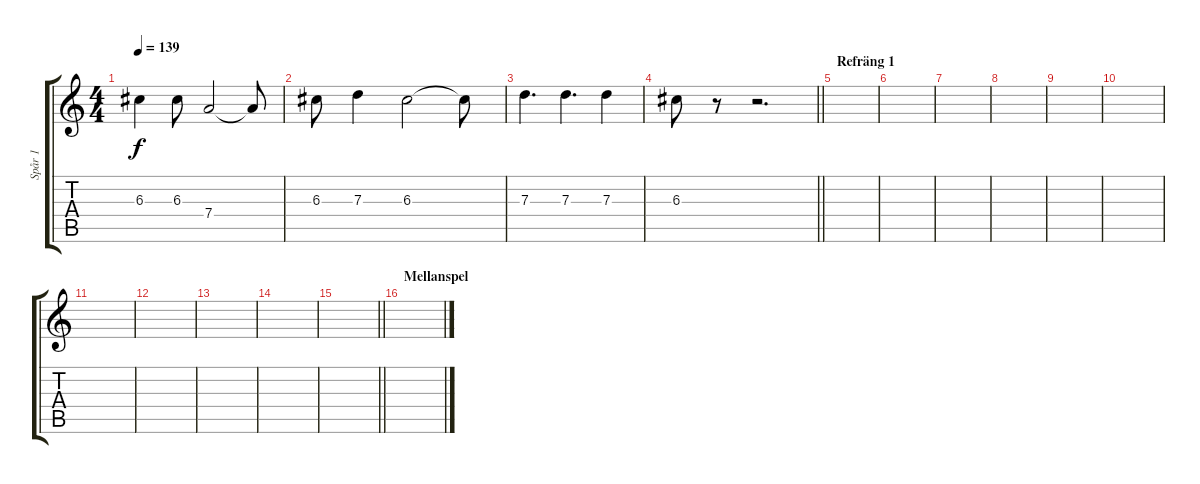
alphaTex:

\track ("Spår 1" "Spår 1") {instrument overdrivenguitar}
\staff {score tabs}
\tuning (E4 B3 G3 D3 A2 E2) {hide}
\ts (4 4)
\tempo 139
\clef g2
\ks c
6.3.4{dy f} 6.3.8 7.4.2 7.4{t}.8 |
6.3.8 7.3.4 6.3.2 6.3{t}.8 |
7.3.4{d} 7.3.4{d} 7.3.4 |
\barLineRight lightlight
6.3.8 r.8 r.2{d} |
\section ("" "Refräng 1")
|
|
|
|
|
|
|
|
|
|
\barLineRight lightlight
|
\section ("" "Mellanspel")
